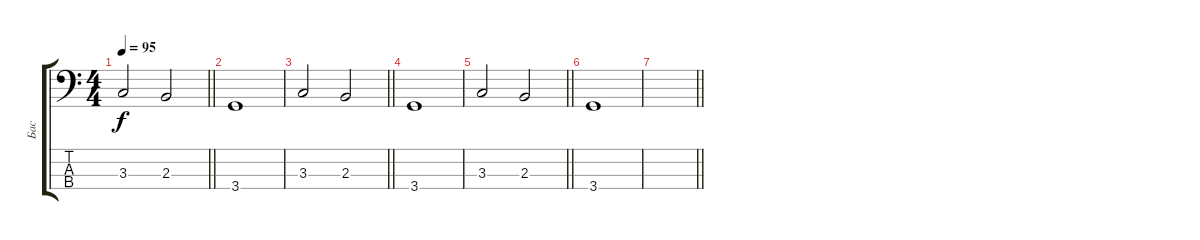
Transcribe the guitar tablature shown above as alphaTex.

\track ("Бас" "Бас") {instrument electricbasspick}
\staff {score tabs}
\tuning (G2 D2 A1 E1) {hide}
\ts (4 4)
\tempo 95
\clef f4
\barLineRight lightlight
\ks c
3.3.2{dy f} 2.3.2 |
3.4.1 |
\barLineRight lightlight
3.3.2 2.3.2 |
3.4.1 |
\barLineRight lightlight
3.3.2 2.3.2 |
3.4.1 |
\barLineRight lightlight
